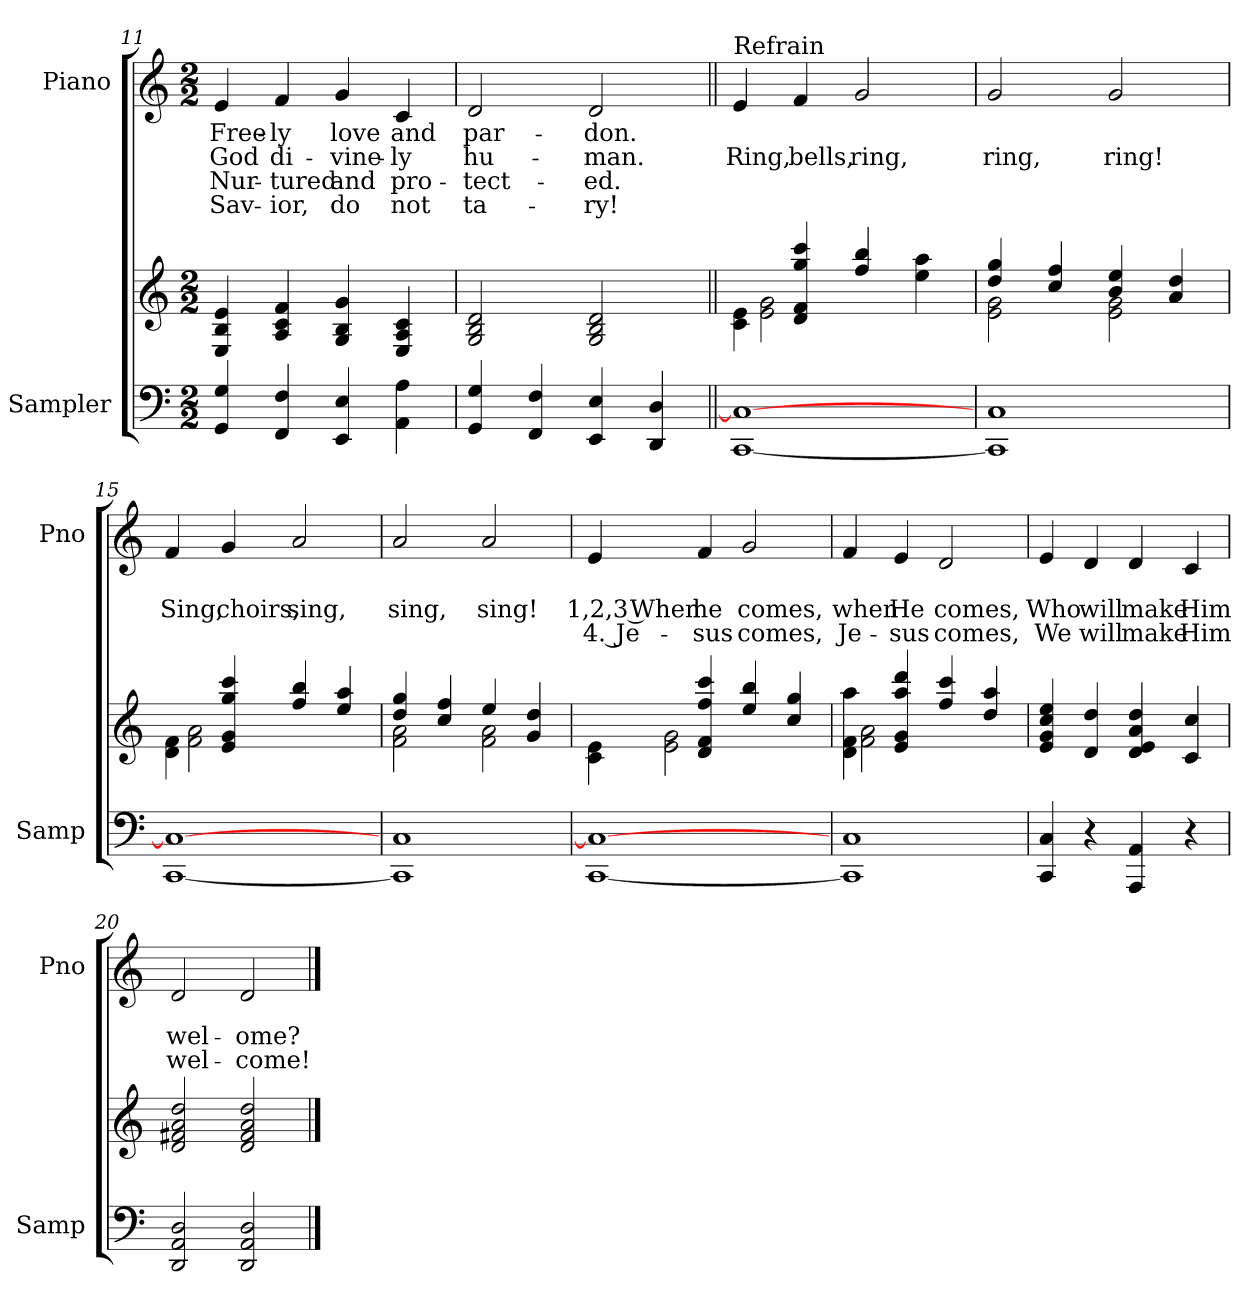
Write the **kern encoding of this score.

**kern	**kern	**kern	**text	**text	**text	**text
*part2	*part2	*part1	*part1	*part1	*part1	*part1
*staff3	*staff2	*staff1	*staff1	*staff1	*staff1	*staff1
*I"Sampler	*	*I"Piano	*	*	*	*
*I'Samp	*	*I'Pno	*	*	*	*
*clefF4	*clefG2	*clefG2	*	*	*	*
*M2/2	*M2/2	*M2/2	*	*	*	*
=11	=11	=11	=11	=11	=11	=11
4GG 4G	4E 4B 4e	4e	Free-	God	Nur-	Sav-
4FF 4F	4A 4c 4f	4f	-ly	di-	-tured	-ior,
4EE 4E	4G 4B 4g	4g	love	-vine-	and	do
4AA 4A	4E 4A 4c	4c	and	-ly	pro-	not
=12	=12	=12	=12	=12	=12	=12
4GG 4G	2G 2B 2d	2d	par-	hu-	-tect-	ta-
4FF 4F	.	.	.	.	.	.
4EE 4E	2G 2B 2d	2d	-don.	-man.	-ed.	-ry!
4DD 4D	.	.	.	.	.	.
=13||	=13||	=13||	=13||	=13||	=13||	=13||
*	*^	*	*	*	*	*
!	!	!	!LO:TX:t=Refrain	!	!	!	!
[1CC 1C_	4c\ 4e\	4ryy	4e	.	Ring,	.	.
.	4d 4f 4gg 4ccc	2e 2g	4f	.	bells,	.	.
.	4ff/ 4bb/	.	2g	.	ring,	.	.
.	4ee 4aa	4ryy	.	.	.	.	.
=14	=14	=14	=14	=14	=14	=14	=14
1CC] 1C	4dd/ 4gg/	2e 2g	2g	.	ring,	.	.
.	4cc/ 4ff/	.	.	.	.	.	.
.	4b/ 4ee/	2e 2g	2g	.	ring!	.	.
.	4a/ 4dd/	.	.	.	.	.	.
=15	=15	=15	=15	=15	=15	=15	=15
[1CC 1C_	4d\ 4f\	4ryy	4f	.	Sing,	.	.
.	4e 4g 4gg 4ccc	2f 2a	4g	.	choirs,	.	.
.	4ff/ 4bb/	.	2a	.	sing,	.	.
.	4ee/ 4aa/	4ryy	.	.	.	.	.
=16	=16	=16	=16	=16	=16	=16	=16
1CC] 1C	4dd/ 4gg/	2f 2a	2a	.	sing,	.	.
.	4cc 4ff	.	.	.	.	.	.
.	4ee/	2f 2a	2a	.	sing!	.	.
.	4g/ 4dd/	.	.	.	.	.	.
=17	=17	=17	=17	=17	=17	=17	=17
[1CC 1C_	4c\ 4e\	4ryy	4e	.	1,2,3 When	4. Je-	.
.	4d 4f 4ff 4ccc	2e 2g	4f	.	he	-sus	.
.	4ee/ 4bb/	.	2g	.	comes,	comes,	.
.	4cc/ 4gg/	4ryy	.	.	.	.	.
=18	=18	=18	=18	=18	=18	=18	=18
1CC] 1C	4d 4f 4aa	4ryy	4f	.	when	Je-	.
.	4e 4g 4aa 4ddd	2f 2a	4e	.	He	-sus	.
.	4ff/ 4ccc/	.	2d	.	comes,	comes,	.
.	4dd/ 4aa/	4ryy	.	.	.	.	.
*	*v	*v	*	*	*	*	*
=19	=19	=19	=19	=19	=19	=19
4CC 4C	4e 4g 4cc 4ee	4e	.	Who	We	.
4r	4d 4dd	4d	.	will	will	.
4AAA 4AA	4d 4e 4a 4dd	4d	.	make	make	.
4r	4c 4cc	4c	.	Him	Him	.
=20	=20	=20	=20	=20	=20	=20
2DD 2AA 2D	2d 2f#X 2a 2dd	2d	.	wel-	wel-	.
2DD 2AA 2D	2d 2f# 2a 2dd	2d	.	-ome?	-come!	.
==	==	==	==	==	==	==
*-	*-	*-	*-	*-	*-	*-
